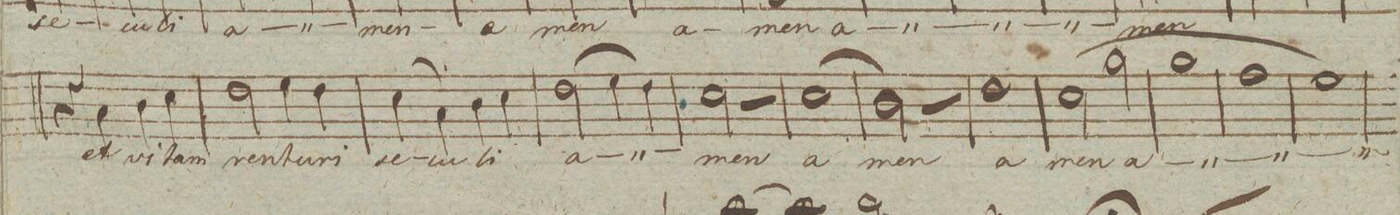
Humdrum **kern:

**kern	**text	**dynam
*I"Alto.	*	*
*clefC3	*	*
*k[]	*	*
*met(c|)	*	*
*M4/4	*	*
4r	.	.
4B\	et	.
4c\	vi-	.
4d\	-tam	.
=221	=221	=221
2e\	ven-	.
4f\	-tu-	.
4e\	-ri	.
=222	=222	=222
(4d\	se-	.
4B\)	-cu-	.
4c\	-li	.
4d\	.	.
=223	=223	=223
(2e\	a-	.
4f\	.	.
4e\)	.	.
=224	=224	=224
2d\	-men	.
2r	.	.
=225	=225	=225
(1d\	a-	.
=226	=226	=226
2c\)	-men	.
2r	.	.
=227	=227	=227
1e\	a-	.
=228	=228	=228
(2d\	men	.
2a\	a-	.
=229	=229	=229
1a\	.	.
=230	=230	=230
1g\	.	.
=231	=231	=231
1f\)	.	.
=232	=232	=232
*-	*-	*-
